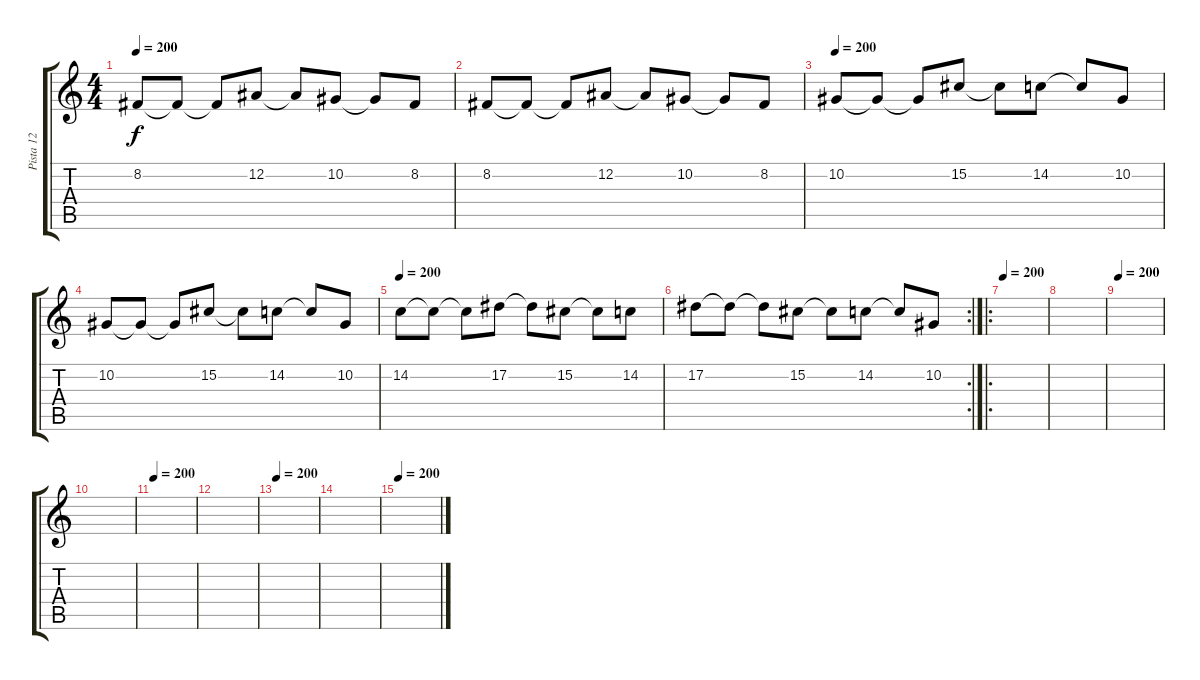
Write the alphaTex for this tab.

\track ("Pista 12" "Pista 12") {instrument englishhorn}
\staff {score tabs}
\tuning (Eb4 Bb3 Gb3 Db3 Ab2 Eb2) {hide}
\ts (4 4)
\tempo 200
\clef g2
\ks c
8.2.8{dy f} 8.2{t}.8 8.2{t}.8 12.2.8 12.2{t}.8 10.2.8 10.2{t}.8 8.2.8 |
8.2.8 8.2{t}.8 8.2{t}.8 12.2.8 12.2{t}.8 10.2.8 10.2{t}.8 8.2.8 |
\tempo 200
10.2.8 10.2{t}.8 10.2{t}.8 15.2.8 15.2{t}.8 14.2.8 14.2{t}.8 10.2.8 |
10.2.8 10.2{t}.8 10.2{t}.8 15.2.8 15.2{t}.8 14.2.8 14.2{t}.8 10.2.8 |
\tempo 200
14.2.8 14.2{t}.8 14.2{t}.8 17.2.8 17.2{t}.8 15.2.8 15.2{t}.8 14.2.8 |
\rc 2
17.2.8 17.2{t}.8 17.2{t}.8 15.2.8 15.2{t}.8 14.2.8 14.2{t}.8 10.2.8 |
\ro
\tempo 200
|
|
\tempo 200
|
|
\tempo 200
|
|
\tempo 200
|
|
\tempo 200
